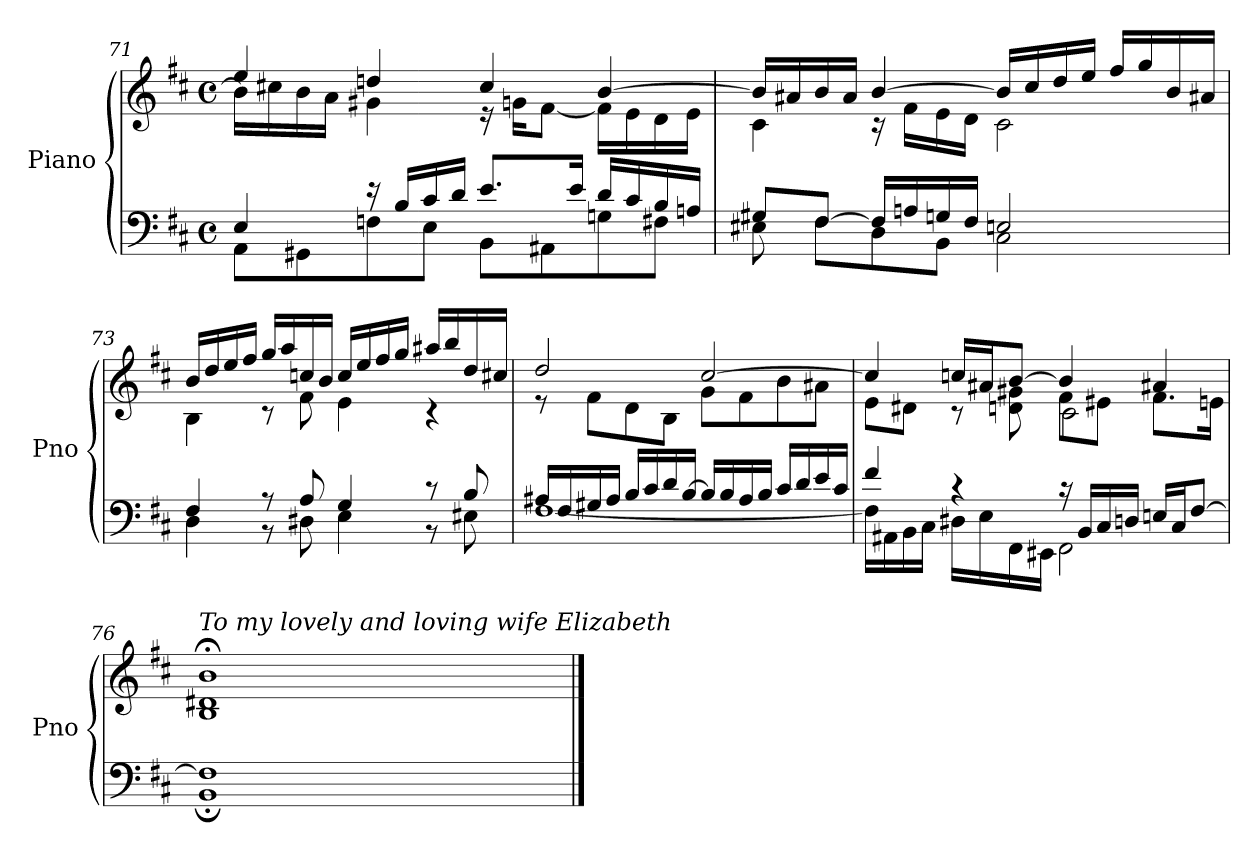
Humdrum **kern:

**kern	**kern
*part1	*part1
*staff2	*staff1
*I"Piano	*
*I'Pno	*
*clefF4	*clefG2
*k[f#c#]	*k[f#c#]
*M4/4	*M4/4
*met(c)	*met(c)
=71	=71
*^	*^
4E/	8AA\L	4ee/	16b\LL]
.	.	.	16cc#X\
.	8GG#X\	.	16b\
.	.	.	16a\JJ
16r	8Fn\	4ddn/	4g#X\
16B/LL	.	.	.
16c#/	8E\J	.	.
16d/JJ	.	.	.
8.e/L	8BB\L	4cc#/	16r
.	.	.	16gn\KL
.	8AA#X\	.	[8f#\J
16e/Jk	.	.	.
16d/LL	8Gn\	[4b/	16f#\LL]
16c#/	.	.	16e\
16B/	8F#X\J	.	16d\
16An/JJ	.	.	16e\JJ
!!LO:LB:g=z	!!
=72	=72	=72	=72
8G#X/L	8E#X\	16b/LL]	4c#\
.	.	16a#X/	.
[8F#/J	8F#\L	16b/	.
.	.	16a#/JJ	.
16F#/LL]	8D\	[4b/	16r
16An/	.	.	16f#\LL
16Gn/	8BB\J	.	16e\
16F#/JJ	.	.	16d\JJ
2En/	2C#\	16b/LL]	2c#\
.	.	16cc#/	.
.	.	16dd/	.
.	.	16ee/JJ	.
.	.	16ff#/LL	.
.	.	16gg/	.
.	.	16b/	.
.	.	16a#X/JJ	.
=73	=73	=73	=73
4F#/	4D\	16b/LL	4B\
.	.	16dd/	.
.	.	16ee/	.
.	.	16ff#/JJ	.
8r	8r	16gg/LL	8r
.	.	16aa/	.
8A/	8D#X\	16ccn/	8f#\
.	.	16b/JJ	.
4G/	4E\	16cc/LL	4e\
.	.	16ee/	.
.	.	16ff#/	.
.	.	16gg/JJ	.
8r	8r	16aa#X/LL	4r
.	.	16bb/	.
8B/	8E#X\	16dd/	.
.	.	16cc#X/JJ	.
!!LO:LB:g=z	!!
=74	=74	=74	=74
16A#X/LL	[1F#	2dd/	8r
16F#/	.	.	.
16G#X/	.	.	8f#\L
16A#/JJ	.	.	.
16B/LL	.	.	8d\
16c#/	.	.	.
16d/	.	.	8B\J
[16B/JJ	.	.	.
16B/LL]	.	[2cc#/	8g\L
16B/	.	.	.
16A#/	.	.	8f#\
16B/JJ	.	.	.
16c#/LL	.	.	8b\
16d/	.	.	.
16e/	.	.	8a#X\J
16c#/JJ	.	.	.
=75	=75	=75	=75
*	*	*	*^
4f#/	16F#\LL]	4cc#/]	8e\L	2ryy
.	16AA#X\	.	.	.
.	16BB\	.	8d#X\J	.
.	16C#\JJ	.	.	.
4r	16D#X\LL	16ccn/LL	8r	.
.	16E\	16a#X/J	.	.
.	16FF#\	[8b/J	8dn\ 8g#X\	.
.	16EE#X\JJ	.	.	.
16r	2FF#\	4b/]	8f#\L	2c#\
16BB/LL	.	.	.	.
16C#/	.	.	8e#X\J	.
16Dn/JJ	.	.	.	.
16En/LL	.	4a#X/	8.f#\L	.
16C#/J	.	.	.	.
[8F#/J	.	.	.	.
.	.	.	16en\Jk	.
*	*	*	*v	*v
=76	=76	=76	=76
!	!	!LO:TX:a:i:t=To my lovely and loving wife Elizabeth	!
1F#]	1BB;	1b;<	1B 1d#X
*v	*v	*	*
*	*v	*v
==	==
*-	*-
